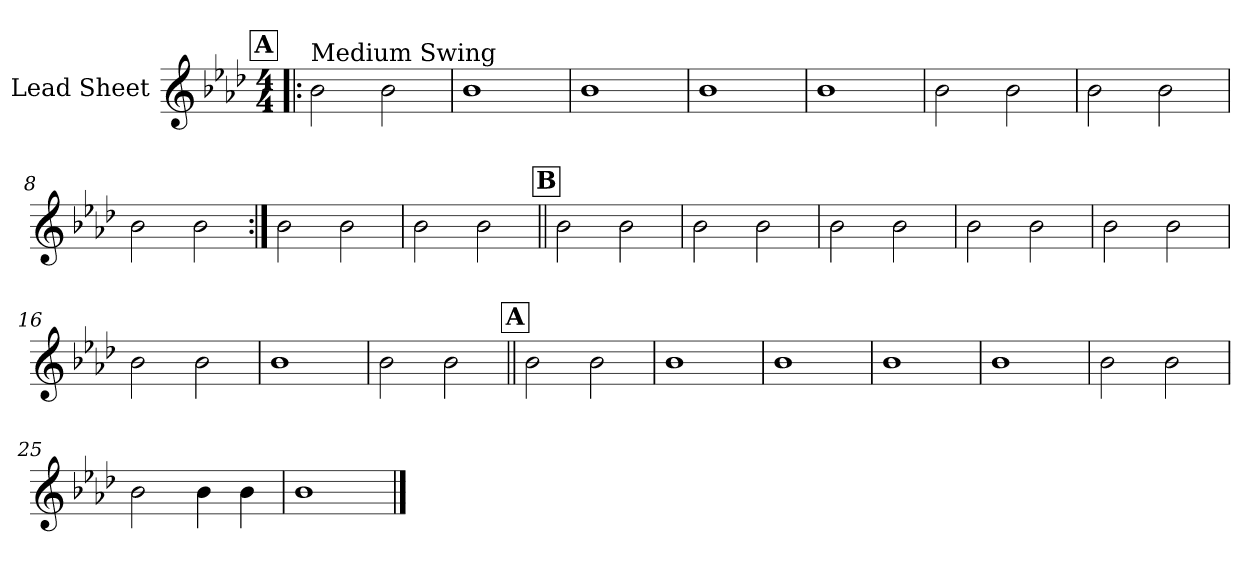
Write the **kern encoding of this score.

**kern
*part1
*staff1
*I"Lead Sheet
*clefG2
*k[b-e-a-d-]
*A-:
*M4/4
!!LO:REH:place=s1:a:fs=14:t=A
=1!|:
!LO:TX:a:t=Medium Swing
2b-\
2b-\
=2
1b-
=3
1b-
=4
1b-
!!LO:LB:g=z
=5
1b-
=6
2b-\
2b-\
=7
2b-\
2b-\
=8
2b-\
2b-\
!!LO:LB:g=z
=9:|!
2b-\
2b-\
=10
2b-\
2b-\
!!LO:LB:g=z
!!LO:REH:place=s1:a:fs=14:t=B
=11||
2b-\
2b-\
=12
2b-\
2b-\
=13
2b-\
2b-\
=14
2b-\
2b-\
!!LO:LB:g=z
=15
2b-\
2b-\
=16
2b-\
2b-\
=17
1b-
=18
2b-\
2b-\
!!LO:LB:g=z
!!LO:REH:place=s1:a:fs=14:t=A
=19||
2b-\
2b-\
=20
1b-
=21
1b-
=22
1b-
!!LO:LB:g=z
=23
1b-
=24
2b-\
2b-\
=25
2b-\
4b-\
4b-\
=26
1b-
==
*-
